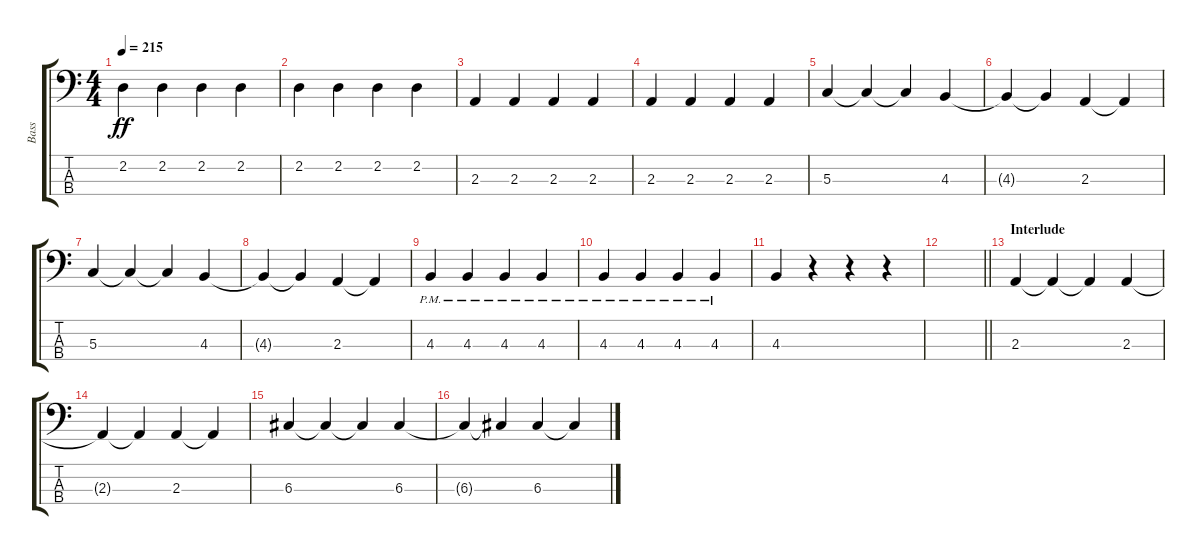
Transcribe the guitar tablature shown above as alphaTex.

\track ("Bass" "Bass") {instrument electricbassfinger}
\staff {score tabs}
\tuning (F2 C2 G1 C1) {hide}
\ts (4 4)
\tempo 215
\clef f4
\ks c
2.2.4{dy ff} 2.2.4 2.2.4 2.2.4 |
2.2.4 2.2.4 2.2.4 2.2.4 |
2.3.4 2.3.4 2.3.4 2.3.4 |
2.3.4 2.3.4 2.3.4 2.3.4 |
5.3.4 5.3{t}.4 5.3{t}.4 4.3.4 |
4.3{t}.4 4.3{t}.4 2.3.4 2.3{t}.4 |
5.3.4 5.3{t}.4 5.3{t}.4 4.3.4 |
4.3{t}.4 4.3{t}.4 2.3.4 2.3{t}.4 |
4.3{pm}.4 4.3{pm}.4 4.3{pm}.4 4.3{pm}.4 |
4.3{pm}.4 4.3{pm}.4 4.3{pm}.4 4.3{pm}.4 |
4.3.4 r.4 r.4 r.4 |
\barLineRight lightlight
|
\section ("" "Interlude")
2.3.4 2.3{t}.4 2.3{t}.4 2.3.4 |
2.3{t}.4 2.3{t}.4 2.3.4 2.3{t}.4 |
6.3.4 6.3{t}.4 6.3{t}.4 6.3.4 |
6.3{t}.4 6.3{t}.4 6.3.4 6.3{t}.4
